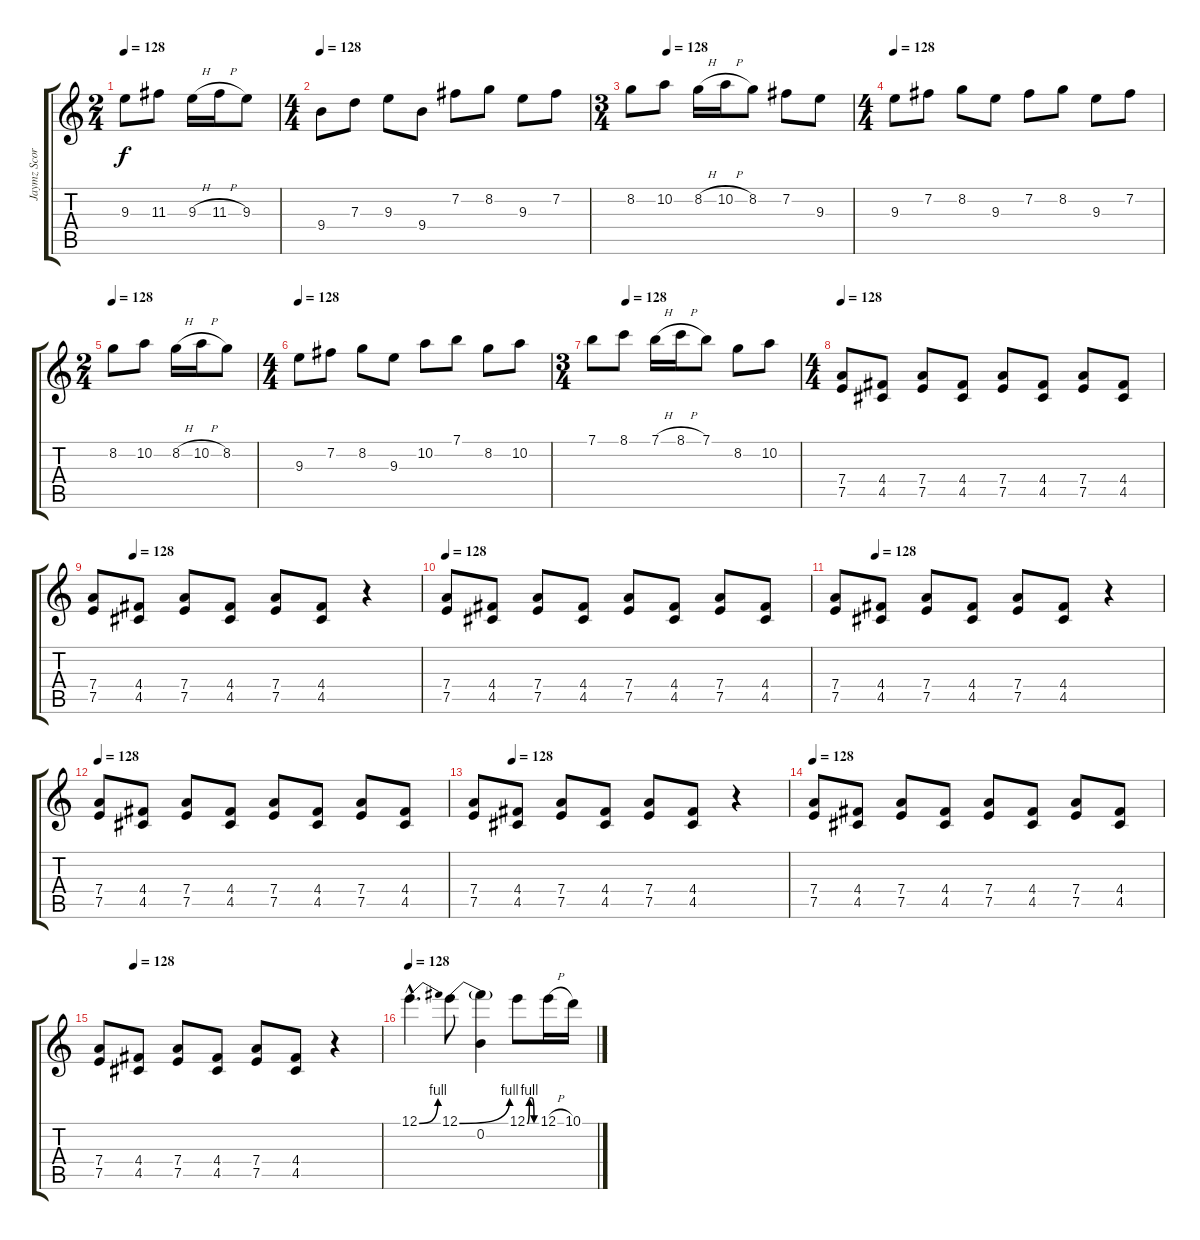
\track ("Jaymz Scorpion" "Jaymz Scor") {instrument distortionguitar}
\staff {score tabs}
\tuning (E4 B3 G3 D3 A2 E2) {hide}
\ts (2 4)
\tempo 128
\clef g2
\ks c
9.3.8{dy f} 11.3.8 9.3{h}.16 11.3{h}.16 9.3.8 |
\ts (4 4)
\tempo 128
9.4.8 7.3.8 9.3.8 9.4.8 7.2.8 8.2.8 9.3.8 7.2.8 |
\ts (3 4)
\tempo (128 0.16666666666666666)
8.2.8 10.2.8 8.2{h}.16 10.2{h}.16 8.2.8 7.2.8 9.3.8 |
\ts (4 4)
\tempo 128
9.3.8 7.2.8 8.2.8 9.3.8 7.2.8 8.2.8 9.3.8 7.2.8 |
\ts (2 4)
\tempo 128
8.2.8 10.2.8 8.2{h}.16 10.2{h}.16 8.2.8 |
\ts (4 4)
\tempo 128
9.3.8 7.2.8 8.2.8 9.3.8 10.2.8 7.1.8 8.2.8 10.2.8 |
\ts (3 4)
\tempo (128 0.16666666666666666)
7.1.8 8.1.8 7.1{h}.16 8.1{h}.16 7.1.8 8.2.8 10.2.8 |
\ts (4 4)
\tempo 128
(7.4 7.5).8 (4.4 4.5).8 (7.4 7.5).8 (4.4 4.5).8 (7.4 7.5).8 (4.4 4.5).8 (7.4 7.5).8 (4.4 4.5).8 |
\tempo (128 0.125)
(7.4 7.5).8 (4.4 4.5).8 (7.4 7.5).8 (4.4 4.5).8 (7.4 7.5).8 (4.4 4.5).8 r.4 |
\tempo 128
(7.4 7.5).8 (4.4 4.5).8 (7.4 7.5).8 (4.4 4.5).8 (7.4 7.5).8 (4.4 4.5).8 (7.4 7.5).8 (4.4 4.5).8 |
\tempo (128 0.125)
(7.4 7.5).8 (4.4 4.5).8 (7.4 7.5).8 (4.4 4.5).8 (7.4 7.5).8 (4.4 4.5).8 r.4 |
\tempo 128
(7.4 7.5).8 (4.4 4.5).8 (7.4 7.5).8 (4.4 4.5).8 (7.4 7.5).8 (4.4 4.5).8 (7.4 7.5).8 (4.4 4.5).8 |
\tempo (128 0.125)
(7.4 7.5).8 (4.4 4.5).8 (7.4 7.5).8 (4.4 4.5).8 (7.4 7.5).8 (4.4 4.5).8 r.4 |
\tempo 128
(7.4 7.5).8 (4.4 4.5).8 (7.4 7.5).8 (4.4 4.5).8 (7.4 7.5).8 (4.4 4.5).8 (7.4 7.5).8 (4.4 4.5).8 |
\tempo (128 0.125)
(7.4 7.5).8 (4.4 4.5).8 (7.4 7.5).8 (4.4 4.5).8 (7.4 7.5).8 (4.4 4.5).8 r.4 |
\tempo 128
12.1{be (bend 0 0 60 4) hac}.4{d} 12.1{be (bend 0 0 60 4)}.8 (12.1{t} 0.2).4 12.1{be (custom 0 0 15 4 30 4 45 0 60 0)}.8 12.1{h}.16 10.1.16
